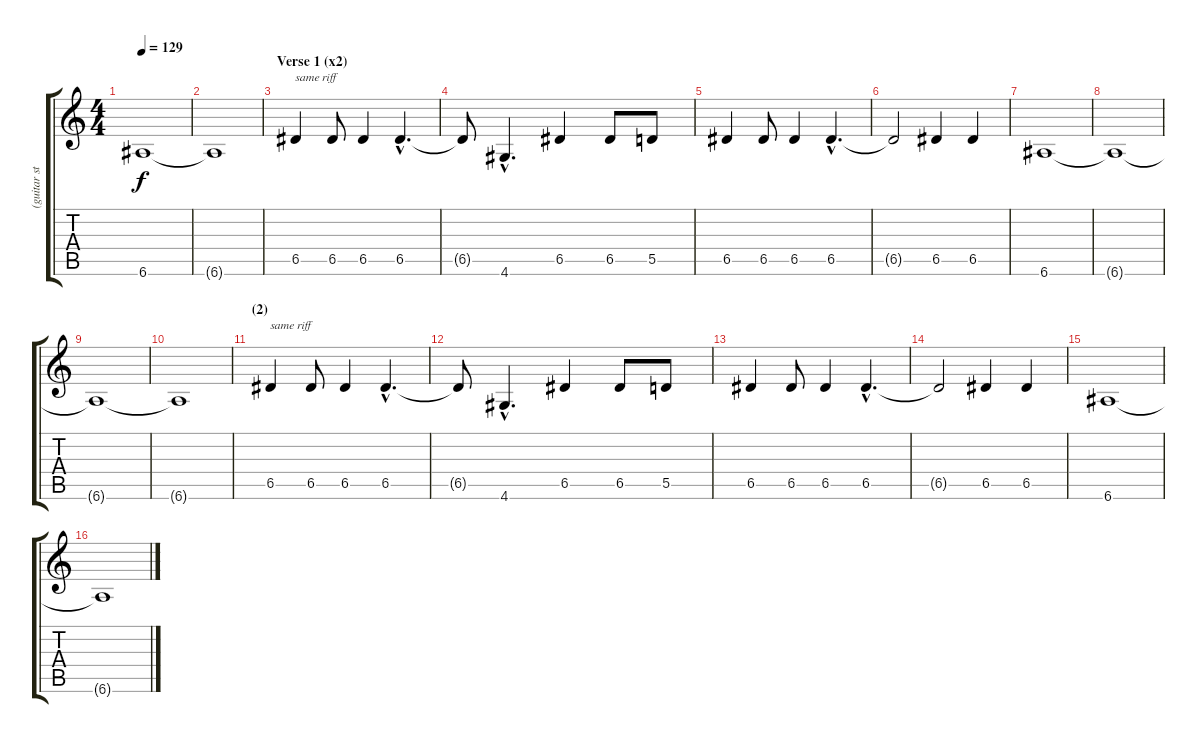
\track ("(guitar stereo fx)" "(guitar st") {instrument electricguitarclean}
\staff {score tabs}
\tuning (E4 B3 G3 D3 A2 E2) {hide}
\ts (4 4)
\tempo 129
\clef g2
\ks c
6.6{t}.1{dy f} |
6.6{t}.1 |
\section ("" "Verse 1 (x2)")
6.5.4{txt "same riff"} 6.5.8 6.5.4 6.5{hac}.4{d} |
6.5{t}.8 4.6{hac}.4{d} 6.5.4 6.5.8 5.5.8 |
6.5.4 6.5.8 6.5.4 6.5{hac}.4{d} |
6.5{t}.2 6.5.4 6.5.4 |
6.6.1 |
6.6{t}.1 |
6.6{t}.1 |
6.6{t}.1 |
\section ("" "(2)")
6.5.4{txt "same riff"} 6.5.8 6.5.4 6.5{hac}.4{d} |
6.5{t}.8 4.6{hac}.4{d} 6.5.4 6.5.8 5.5.8 |
6.5.4 6.5.8 6.5.4 6.5{hac}.4{d} |
6.5{t}.2 6.5.4 6.5.4 |
6.6.1 |
6.6{t}.1
